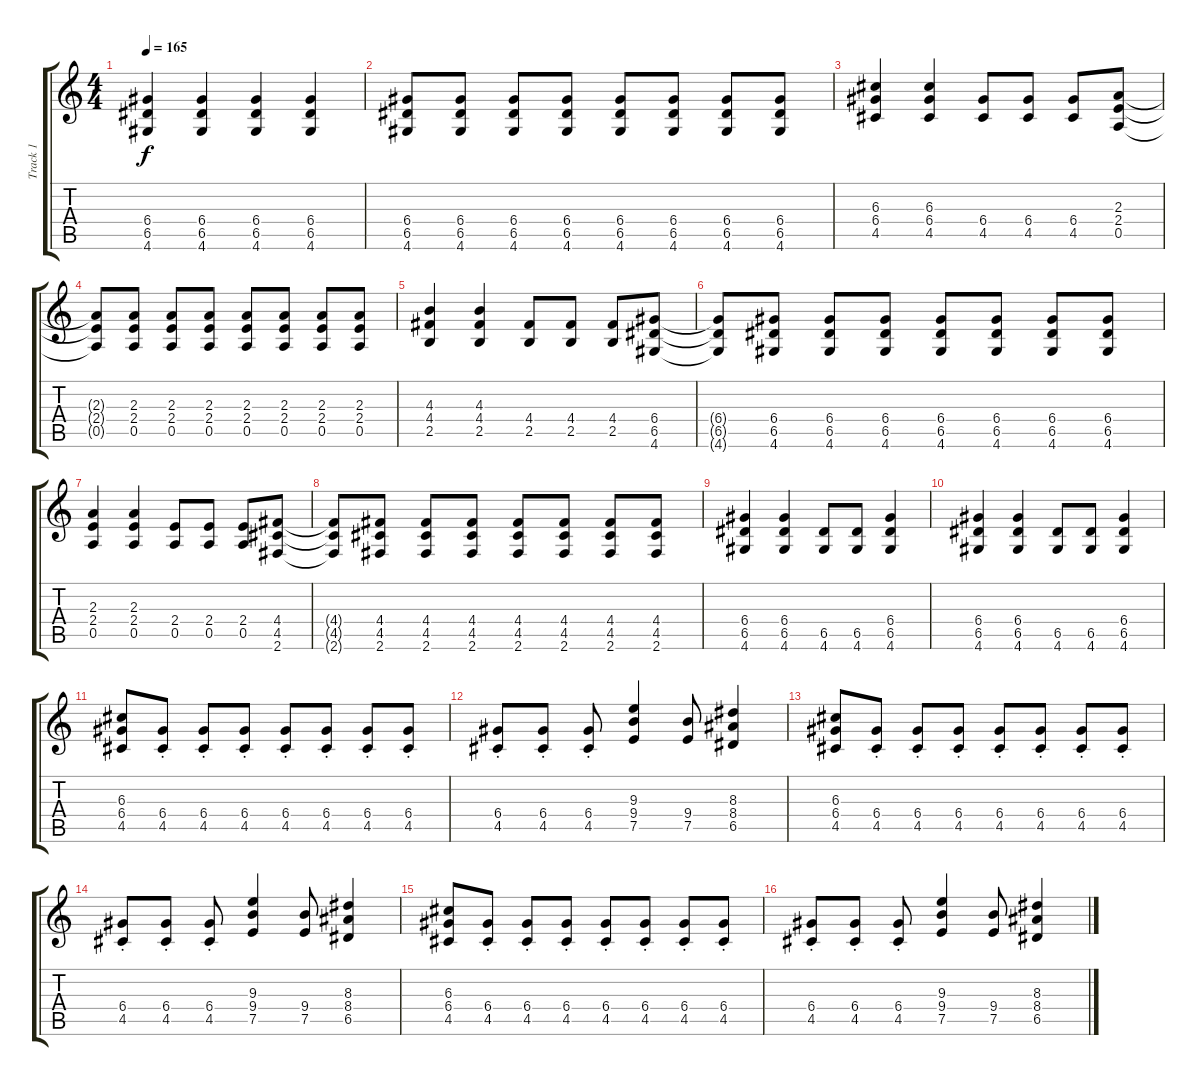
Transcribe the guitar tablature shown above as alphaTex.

\track ("Track 1" "Track 1") {instrument distortionguitar}
\staff {score tabs}
\tuning (E4 B3 G3 D3 A2 E2) {hide}
\ts (4 4)
\tempo 165
\clef g2
\ks c
(6.4 6.5 4.6).4{dy f} (6.4 6.5 4.6).4 (6.4 6.5 4.6).4 (6.4 6.5 4.6).4 |
(6.4 6.5 4.6).8 (6.4 6.5 4.6).8 (6.4 6.5 4.6).8 (6.4 6.5 4.6).8 (6.4 6.5 4.6).8 (6.4 6.5 4.6).8 (6.4 6.5 4.6).8 (6.4 6.5 4.6).8 |
(6.3 6.4 4.5).4 (6.3 6.4 4.5).4 (6.4 4.5).8 (6.4 4.5).8 (6.4 4.5).8 (2.3 2.4 0.5).8 |
(2.3{t} 2.4{t} 0.5{t}).8 (2.3 2.4 0.5).8 (2.3 2.4 0.5).8 (2.3 2.4 0.5).8 (2.3 2.4 0.5).8 (2.3 2.4 0.5).8 (2.3 2.4 0.5).8 (2.3 2.4 0.5).8 |
(4.3 4.4 2.5).4 (4.3 4.4 2.5).4 (4.4 2.5).8 (4.4 2.5).8 (4.4 2.5).8 (6.4 6.5 4.6).8 |
(6.4{t} 6.5{t} 4.6{t}).8 (6.4 6.5 4.6).8 (6.4 6.5 4.6).8 (6.4 6.5 4.6).8 (6.4 6.5 4.6).8 (6.4 6.5 4.6).8 (6.4 6.5 4.6).8 (6.4 6.5 4.6).8 |
(2.3 2.4 0.5).4 (2.3 2.4 0.5).4 (2.4 0.5).8 (2.4 0.5).8 (2.4 0.5).8 (4.4 4.5 2.6).8 |
(4.4{t} 4.5{t} 2.6{t}).8 (4.4 4.5 2.6).8 (4.4 4.5 2.6).8 (4.4 4.5 2.6).8 (4.4 4.5 2.6).8 (4.4 4.5 2.6).8 (4.4 4.5 2.6).8 (4.4 4.5 2.6).8 |
(6.4 6.5 4.6).4 (6.4 6.5 4.6).4 (6.5 4.6).8 (6.5 4.6).8 (6.4 6.5 4.6).4 |
(6.4 6.5 4.6).4 (6.4 6.5 4.6).4 (6.5 4.6).8 (6.5 4.6).8 (6.4 6.5 4.6).4 |
(6.3 6.4 4.5).8 (6.4{st} 4.5{st}).8 (6.4{st} 4.5{st}).8 (6.4{st} 4.5{st}).8 (6.4{st} 4.5{st}).8 (6.4{st} 4.5{st}).8 (6.4{st} 4.5{st}).8 (6.4{st} 4.5{st}).8 |
(6.4{st} 4.5{st}).8 (6.4{st} 4.5{st}).8 (6.4{st} 4.5{st}).8 (9.3 9.4 7.5).4 (9.4 7.5).8 (8.3 8.4 6.5).4 |
(6.3 6.4 4.5).8 (6.4{st} 4.5{st}).8 (6.4{st} 4.5{st}).8 (6.4{st} 4.5{st}).8 (6.4{st} 4.5{st}).8 (6.4{st} 4.5{st}).8 (6.4{st} 4.5{st}).8 (6.4{st} 4.5{st}).8 |
(6.4{st} 4.5{st}).8 (6.4{st} 4.5{st}).8 (6.4{st} 4.5{st}).8 (9.3 9.4 7.5).4 (9.4 7.5).8 (8.3 8.4 6.5).4 |
(6.3 6.4 4.5).8 (6.4{st} 4.5{st}).8 (6.4{st} 4.5{st}).8 (6.4{st} 4.5{st}).8 (6.4{st} 4.5{st}).8 (6.4{st} 4.5{st}).8 (6.4{st} 4.5{st}).8 (6.4{st} 4.5{st}).8 |
(6.4{st} 4.5{st}).8 (6.4{st} 4.5{st}).8 (6.4{st} 4.5{st}).8 (9.3 9.4 7.5).4 (9.4 7.5).8 (8.3 8.4 6.5).4
